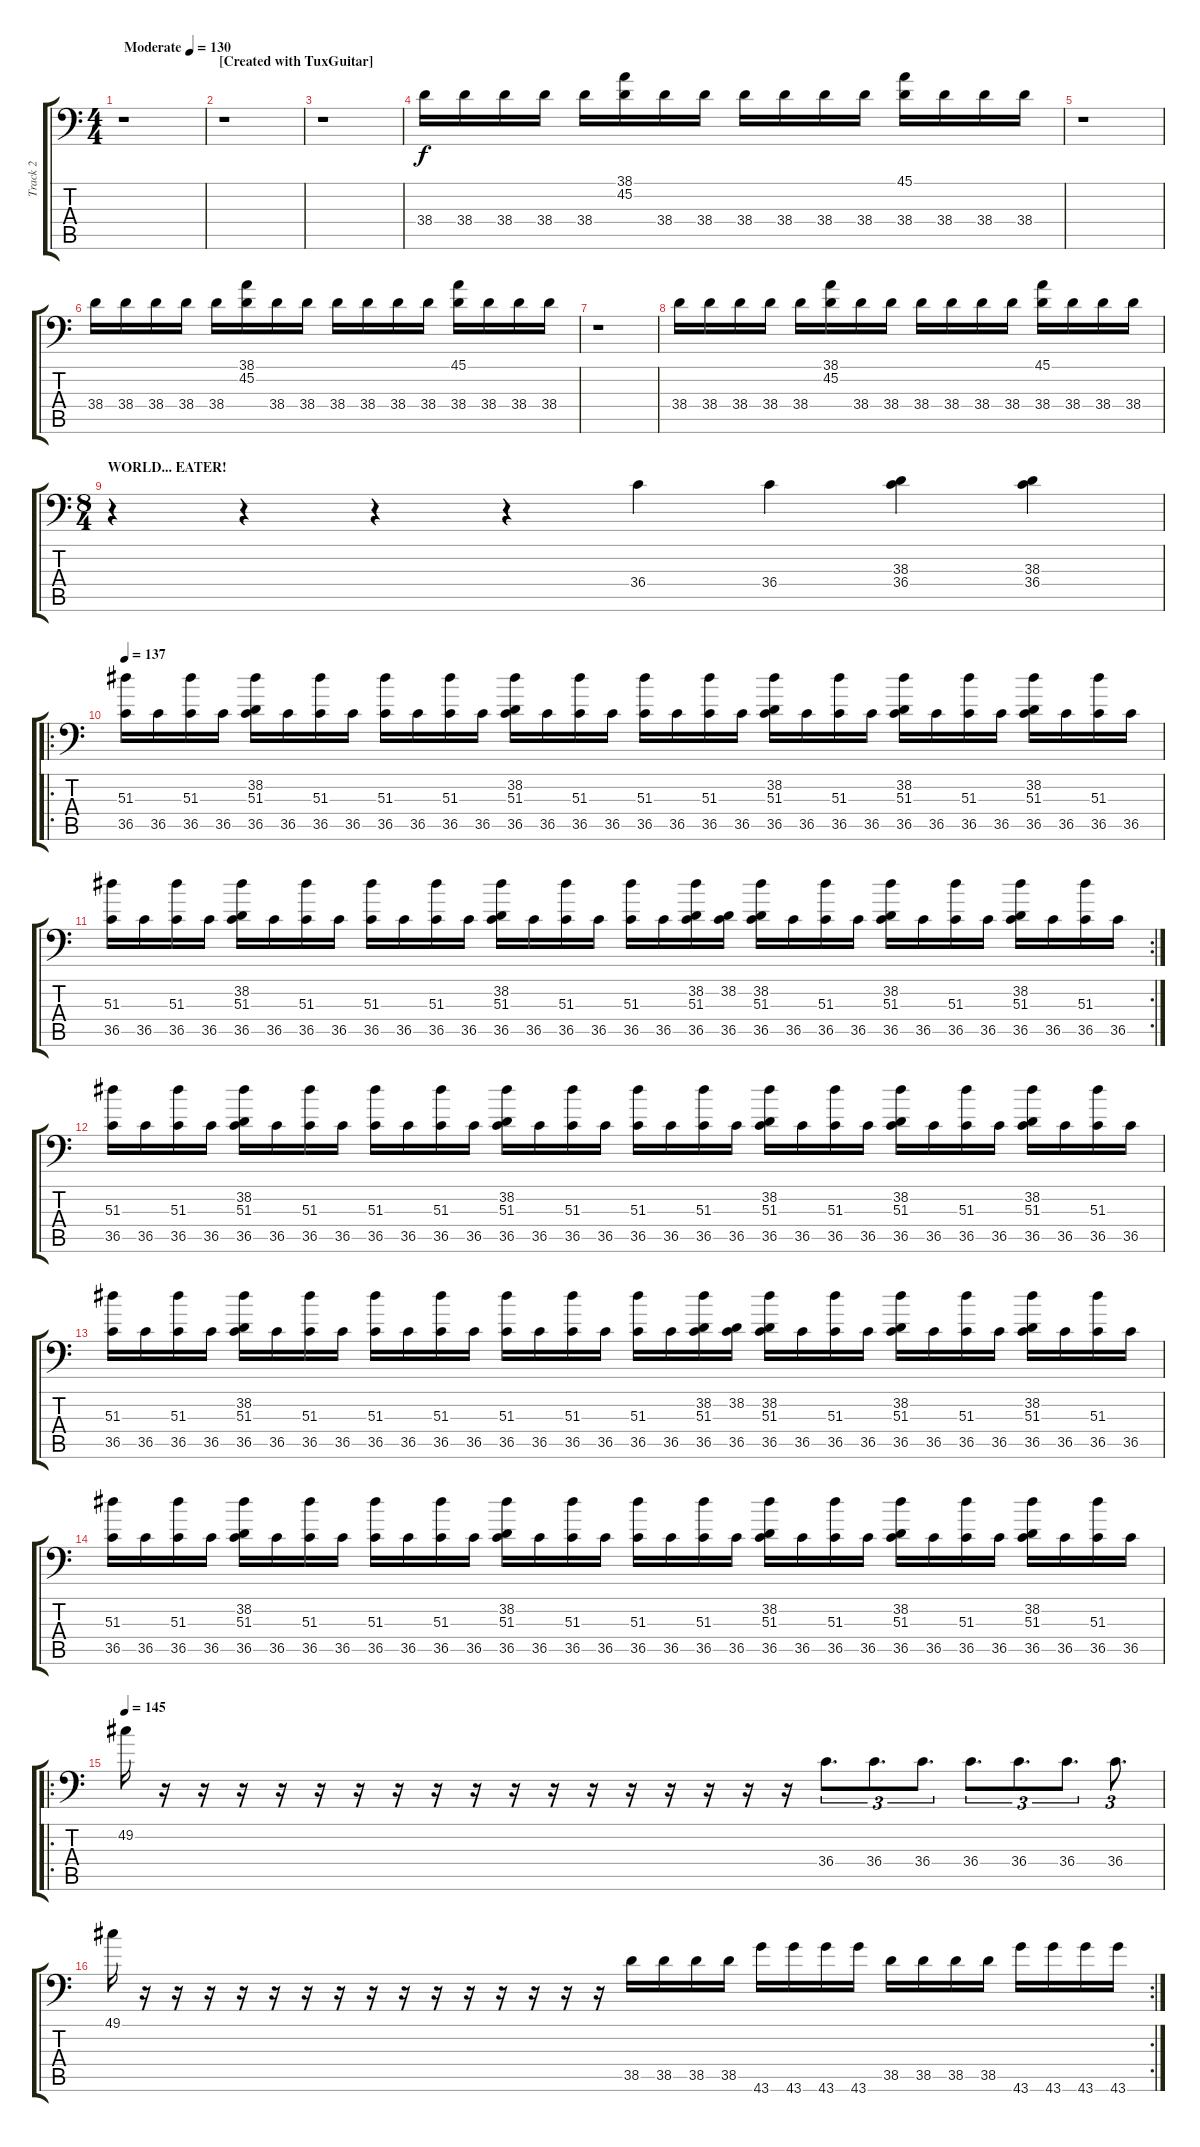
\track ("Track 2" "Track 2") {instrument acousticgrandpiano}
\staff {score tabs}
\tuning (C-1 C-1 C-1 C-1 C-1 C-1) {hide}
\ts (4 4)
\tempo (130 "Moderate")
\clef f4
\ks c
r.1{dy f instrument acousticgrandpiano} |
\section ("" "[Created with TuxGuitar]")
r.1 |
r.1 |
38.4.16 38.4.16 38.4.16 38.4.16 38.4.16 (38.1 45.2).16 38.4.16 38.4.16 38.4.16 38.4.16 38.4.16 38.4.16 (45.1 38.4).16 38.4.16 38.4.16 38.4.16 |
r.1 |
38.4.16 38.4.16 38.4.16 38.4.16 38.4.16 (38.1 45.2).16 38.4.16 38.4.16 38.4.16 38.4.16 38.4.16 38.4.16 (45.1 38.4).16 38.4.16 38.4.16 38.4.16 |
r.1 |
38.4.16 38.4.16 38.4.16 38.4.16 38.4.16 (38.1 45.2).16 38.4.16 38.4.16 38.4.16 38.4.16 38.4.16 38.4.16 (45.1 38.4).16 38.4.16 38.4.16 38.4.16 |
\ts (8 4)
\section ("" "WORLD... EATER!")
r.4 r.4 r.4 r.4 36.4.4 36.4.4 (38.3 36.4).4 (38.3 36.4).4 |
\ro
\tempo 137
(51.3 36.5).16 36.5.16 (51.3 36.5).16 36.5.16 (38.2 51.3 36.5).16 36.5.16 (51.3 36.5).16 36.5.16 (51.3 36.5).16 36.5.16 (51.3 36.5).16 36.5.16 (38.2 51.3 36.5).16 36.5.16 (51.3 36.5).16 36.5.16 (51.3 36.5).16 36.5.16 (51.3 36.5).16 36.5.16 (38.2 51.3 36.5).16 36.5.16 (51.3 36.5).16 36.5.16 (38.2 51.3 36.5).16 36.5.16 (51.3 36.5).16 36.5.16 (38.2 51.3 36.5).16 36.5.16 (51.3 36.5).16 36.5.16 |
\rc 2
(51.3 36.5).16 36.5.16 (51.3 36.5).16 36.5.16 (38.2 51.3 36.5).16 36.5.16 (51.3 36.5).16 36.5.16 (51.3 36.5).16 36.5.16 (51.3 36.5).16 36.5.16 (38.2 51.3 36.5).16 36.5.16 (51.3 36.5).16 36.5.16 (51.3 36.5).16 36.5.16 (38.2 51.3 36.5).16 (38.2 36.5).16 (38.2 51.3 36.5).16 36.5.16 (51.3 36.5).16 36.5.16 (38.2 51.3 36.5).16 36.5.16 (51.3 36.5).16 36.5.16 (38.2 51.3 36.5).16 36.5.16 (51.3 36.5).16 36.5.16 |
(51.3 36.5).16 36.5.16 (51.3 36.5).16 36.5.16 (38.2 51.3 36.5).16 36.5.16 (51.3 36.5).16 36.5.16 (51.3 36.5).16 36.5.16 (51.3 36.5).16 36.5.16 (38.2 51.3 36.5).16 36.5.16 (51.3 36.5).16 36.5.16 (51.3 36.5).16 36.5.16 (51.3 36.5).16 36.5.16 (38.2 51.3 36.5).16 36.5.16 (51.3 36.5).16 36.5.16 (38.2 51.3 36.5).16 36.5.16 (51.3 36.5).16 36.5.16 (38.2 51.3 36.5).16 36.5.16 (51.3 36.5).16 36.5.16 |
(51.3 36.5).16 36.5.16 (51.3 36.5).16 36.5.16 (38.2 51.3 36.5).16 36.5.16 (51.3 36.5).16 36.5.16 (51.3 36.5).16 36.5.16 (51.3 36.5).16 36.5.16 (51.3 36.5).16 36.5.16 (51.3 36.5).16 36.5.16 (51.3 36.5).16 36.5.16 (38.2 51.3 36.5).16 (38.2 36.5).16 (38.2 51.3 36.5).16 36.5.16 (51.3 36.5).16 36.5.16 (38.2 51.3 36.5).16 36.5.16 (51.3 36.5).16 36.5.16 (38.2 51.3 36.5).16 36.5.16 (51.3 36.5).16 36.5.16 |
(51.3 36.5).16 36.5.16 (51.3 36.5).16 36.5.16 (38.2 51.3 36.5).16 36.5.16 (51.3 36.5).16 36.5.16 (51.3 36.5).16 36.5.16 (51.3 36.5).16 36.5.16 (38.2 51.3 36.5).16 36.5.16 (51.3 36.5).16 36.5.16 (51.3 36.5).16 36.5.16 (51.3 36.5).16 36.5.16 (38.2 51.3 36.5).16 36.5.16 (51.3 36.5).16 36.5.16 (38.2 51.3 36.5).16 36.5.16 (51.3 36.5).16 36.5.16 (38.2 51.3 36.5).16 36.5.16 (51.3 36.5).16 36.5.16 |
\ro
\tempo 145
49.2.16 r.16 r.16 r.16 r.16 r.16 r.16 r.16 r.16 r.16 r.16 r.16 r.16 r.16 r.16 r.16 r.16 r.16 36.4.8{d tu (3 2)} 36.4.8{d tu (3 2)} 36.4.8{d tu (3 2)} 36.4.8{d tu (3 2)} 36.4.8{d tu (3 2)} 36.4.8{d tu (3 2)} 36.4.8{d tu (3 2)} |
\rc 2
49.1.16 r.16 r.16 r.16 r.16 r.16 r.16 r.16 r.16 r.16 r.16 r.16 r.16 r.16 r.16 r.16 38.5.16 38.5.16 38.5.16 38.5.16 43.6.16 43.6.16 43.6.16 43.6.16 38.5.16 38.5.16 38.5.16 38.5.16 43.6.16 43.6.16 43.6.16 43.6.16
